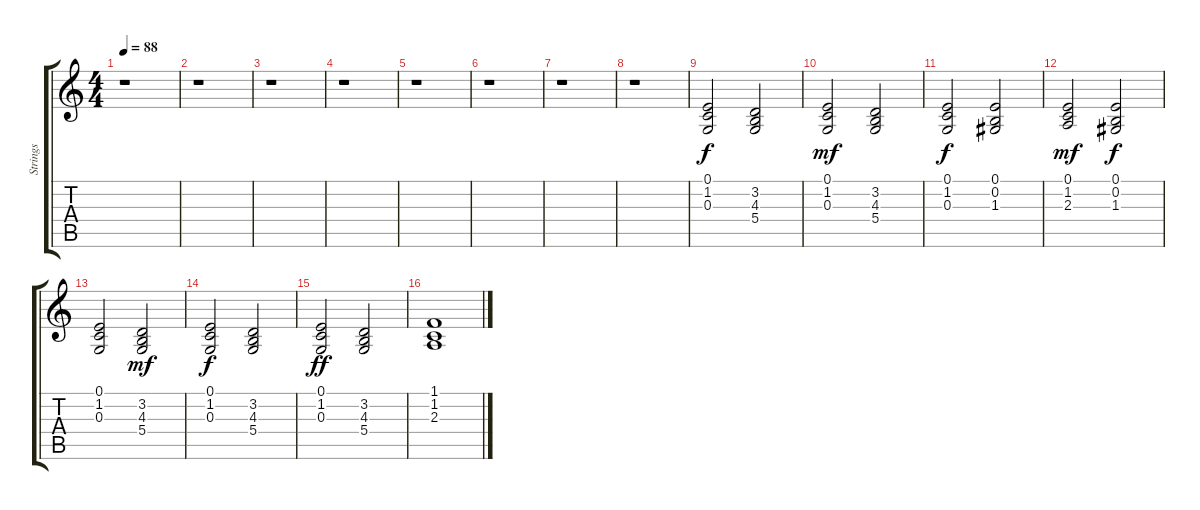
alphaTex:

\track ("Strings" "Strings") {instrument stringensemble1}
\staff {score tabs}
\tuning (E4 B3 G3 D3 A2 E2) {hide}
\ts (4 4)
\tempo 88
\clef g2
\ks c
r.1{dy f} |
r.1 |
r.1 |
r.1 |
r.1 |
r.1 |
r.1 |
r.1 |
(0.1 1.2 0.3).2 (3.2 4.3 5.4).2 |
(0.1 1.2 0.3).2{dy mf} (3.2 4.3 5.4).2 |
(0.1 1.2 0.3).2{dy f} (0.1 0.2 1.3).2 |
(0.1 1.2 2.3).2{dy mf} (0.1 0.2 1.3).2{dy f} |
(0.1 1.2 0.3).2 (3.2 4.3 5.4).2{dy mf} |
(0.1 1.2 0.3).2{dy f} (3.2 4.3 5.4).2 |
(0.1 1.2 0.3).2{dy ff} (3.2 4.3 5.4).2 |
(1.1 1.2 2.3).1
